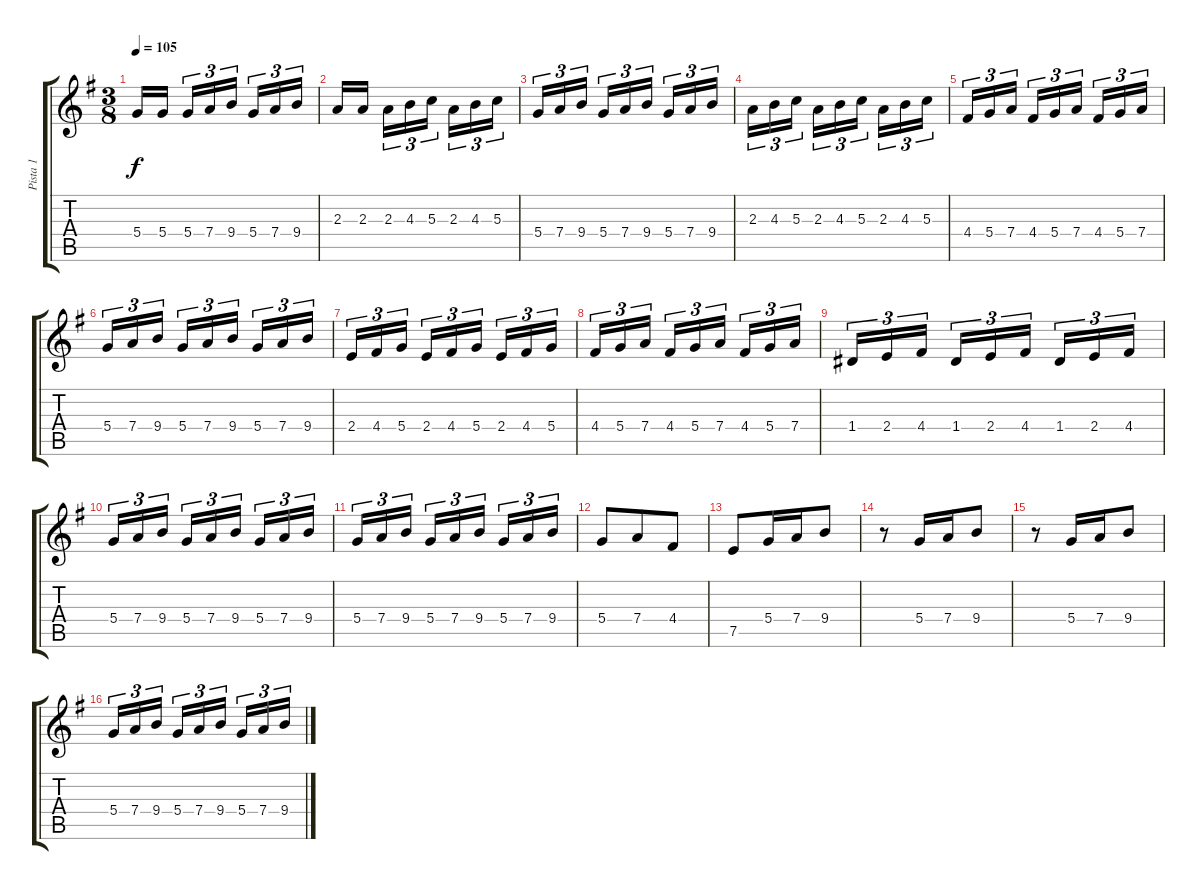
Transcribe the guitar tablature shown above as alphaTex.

\track ("Pista 1" "Pista 1") {instrument acousticguitarsteel}
\staff {score tabs}
\tuning (E4 B3 G3 D3 A2 E2) {hide}
\ts (3 8)
\tempo 105
\clef g2
\ks g
5.4.16{dy f} 5.4.16 5.4.16{tu (3 2)} 7.4.16{tu (3 2)} 9.4.16{tu (3 2)} 5.4.16{tu (3 2)} 7.4.16{tu (3 2)} 9.4.16{tu (3 2)} |
2.3.16 2.3.16 2.3.16{tu (3 2)} 4.3.16{tu (3 2)} 5.3.16{tu (3 2)} 2.3.16{tu (3 2)} 4.3.16{tu (3 2)} 5.3.16{tu (3 2)} |
5.4.16{tu (3 2)} 7.4.16{tu (3 2)} 9.4.16{tu (3 2)} 5.4.16{tu (3 2)} 7.4.16{tu (3 2)} 9.4.16{tu (3 2)} 5.4.16{tu (3 2)} 7.4.16{tu (3 2)} 9.4.16{tu (3 2)} |
2.3.16{tu (3 2)} 4.3.16{tu (3 2)} 5.3.16{tu (3 2)} 2.3.16{tu (3 2)} 4.3.16{tu (3 2)} 5.3.16{tu (3 2)} 2.3.16{tu (3 2)} 4.3.16{tu (3 2)} 5.3.16{tu (3 2)} |
4.4.16{tu (3 2)} 5.4.16{tu (3 2)} 7.4.16{tu (3 2)} 4.4.16{tu (3 2)} 5.4.16{tu (3 2)} 7.4.16{tu (3 2)} 4.4.16{tu (3 2)} 5.4.16{tu (3 2)} 7.4.16{tu (3 2)} |
5.4.16{tu (3 2)} 7.4.16{tu (3 2)} 9.4.16{tu (3 2)} 5.4.16{tu (3 2)} 7.4.16{tu (3 2)} 9.4.16{tu (3 2)} 5.4.16{tu (3 2)} 7.4.16{tu (3 2)} 9.4.16{tu (3 2)} |
2.4.16{tu (3 2)} 4.4.16{tu (3 2)} 5.4.16{tu (3 2)} 2.4.16{tu (3 2)} 4.4.16{tu (3 2)} 5.4.16{tu (3 2)} 2.4.16{tu (3 2)} 4.4.16{tu (3 2)} 5.4.16{tu (3 2)} |
4.4.16{tu (3 2)} 5.4.16{tu (3 2)} 7.4.16{tu (3 2)} 4.4.16{tu (3 2)} 5.4.16{tu (3 2)} 7.4.16{tu (3 2)} 4.4.16{tu (3 2)} 5.4.16{tu (3 2)} 7.4.16{tu (3 2)} |
1.4.16{tu (3 2)} 2.4.16{tu (3 2)} 4.4.16{tu (3 2)} 1.4.16{tu (3 2)} 2.4.16{tu (3 2)} 4.4.16{tu (3 2)} 1.4.16{tu (3 2)} 2.4.16{tu (3 2)} 4.4.16{tu (3 2)} |
5.4.16{tu (3 2)} 7.4.16{tu (3 2)} 9.4.16{tu (3 2)} 5.4.16{tu (3 2)} 7.4.16{tu (3 2)} 9.4.16{tu (3 2)} 5.4.16{tu (3 2)} 7.4.16{tu (3 2)} 9.4.16{tu (3 2)} |
5.4.16{tu (3 2)} 7.4.16{tu (3 2)} 9.4.16{tu (3 2)} 5.4.16{tu (3 2)} 7.4.16{tu (3 2)} 9.4.16{tu (3 2)} 5.4.16{tu (3 2)} 7.4.16{tu (3 2)} 9.4.16{tu (3 2)} |
5.4.8 7.4.8 4.4.8 |
7.5.8 5.4.16 7.4.16 9.4.8 |
r.8 5.4.16 7.4.16 9.4.8 |
r.8 5.4.16 7.4.16 9.4.8 |
5.4.16{tu (3 2)} 7.4.16{tu (3 2)} 9.4.16{tu (3 2)} 5.4.16{tu (3 2)} 7.4.16{tu (3 2)} 9.4.16{tu (3 2)} 5.4.16{tu (3 2)} 7.4.16{tu (3 2)} 9.4.16{tu (3 2)}
